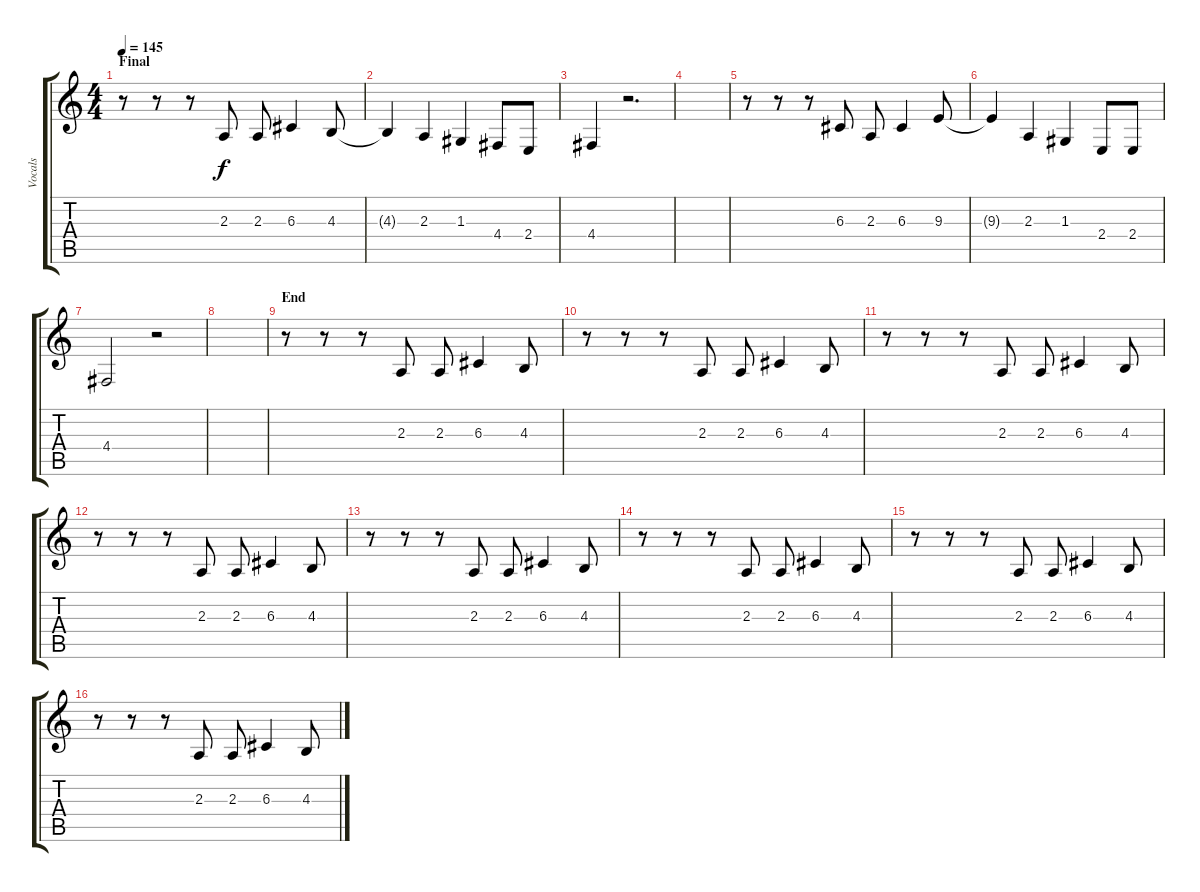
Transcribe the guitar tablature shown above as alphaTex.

\track ("Vocals" "Vocals") {instrument churchorgan}
\staff {score tabs}
\tuning (E4 B3 G3 D3 A2 E2) {hide}
\ts (4 4)
\section ("" "Final")
\tempo 145
\clef g2
\ks c
r.8{dy f} r.8 r.8 2.3.8 2.3.8 6.3.4 4.3.8 |
4.3{t}.4 2.3.4 1.3.4 4.4.8 2.4.8 |
4.4.4 r.2{d} |
|
r.8 r.8 r.8 6.3.8 2.3.8 6.3.4 9.3.8 |
9.3{t}.4 2.3.4 1.3.4 2.4.8 2.4.8 |
4.4.2 r.2 |
|
\section ("" "End")
r.8 r.8 r.8 2.3.8 2.3.8 6.3.4 4.3.8 |
r.8 r.8 r.8 2.3.8 2.3.8 6.3.4 4.3.8 |
r.8 r.8 r.8 2.3.8 2.3.8 6.3.4 4.3.8 |
r.8 r.8 r.8 2.3.8 2.3.8 6.3.4 4.3.8 |
r.8{volume 0} r.8 r.8 2.3.8 2.3.8 6.3.4 4.3.8 |
r.8 r.8 r.8 2.3.8 2.3.8 6.3.4 4.3.8 |
r.8 r.8 r.8 2.3.8 2.3.8 6.3.4 4.3.8 |
r.8 r.8 r.8 2.3.8 2.3.8 6.3.4 4.3.8
